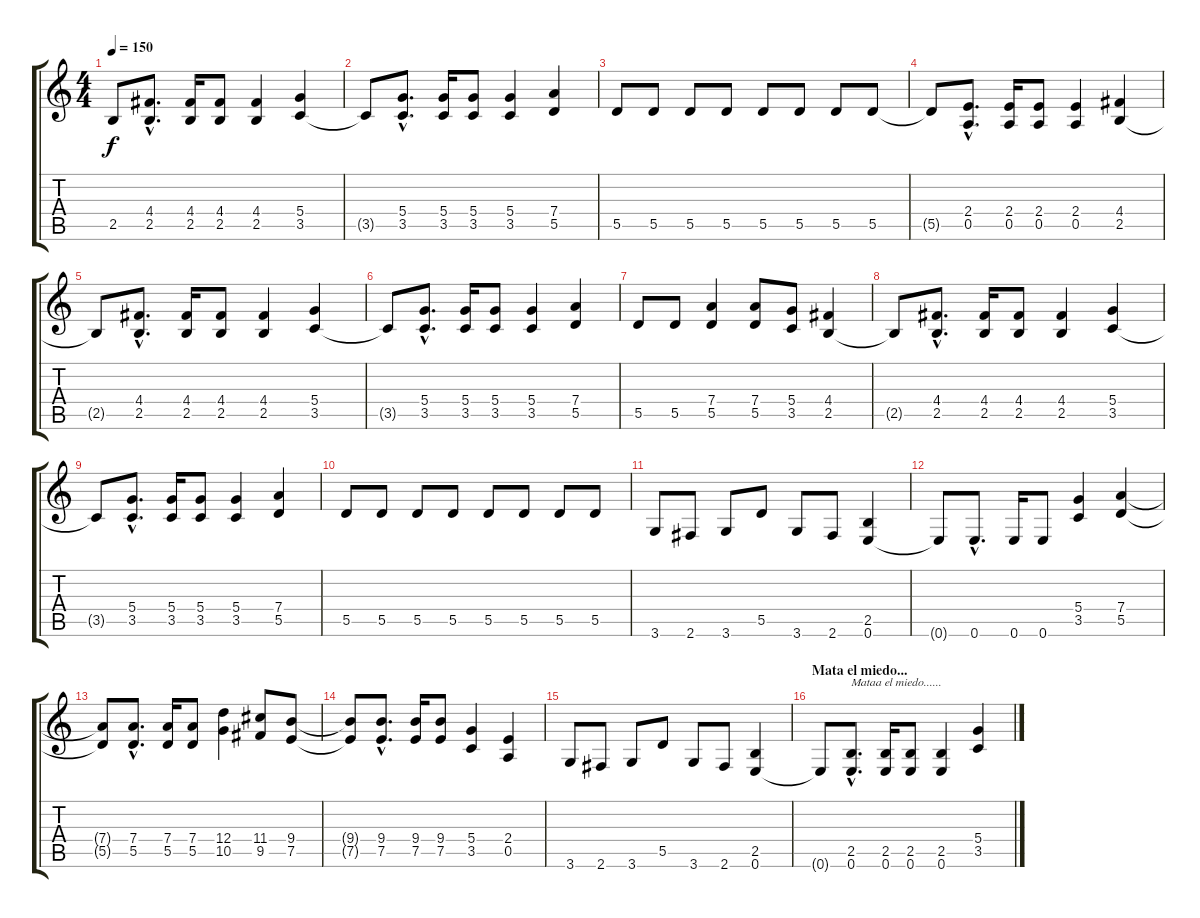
\track "" {instrument distortionguitar}
\staff {score tabs}
\tuning (E4 B3 G3 D3 A2 E2) {hide}
\ts (4 4)
\tempo 150
\clef g2
\ks c
2.5{t}.8{dy f} (4.4{hac} 2.5{hac}).8{d} (4.4 2.5).16 (4.4 2.5).8 (4.4 2.5).4 (5.4 3.5).4 |
3.5{t}.8 (5.4{hac} 3.5{hac}).8{d} (5.4 3.5).16 (5.4 3.5).8 (5.4 3.5).4 (7.4 5.5).4 |
5.5.8 5.5.8 5.5.8 5.5.8 5.5.8 5.5.8 5.5.8 5.5.8 |
5.5{t}.8 (2.4{hac} 0.5{hac}).8{d} (2.4 0.5).16 (2.4 0.5).8 (2.4 0.5).4 (4.4 2.5).4 |
2.5{t}.8 (4.4{hac} 2.5{hac}).8{d} (4.4 2.5).16 (4.4 2.5).8 (4.4 2.5).4 (5.4 3.5).4 |
3.5{t}.8 (5.4{hac} 3.5{hac}).8{d} (5.4 3.5).16 (5.4 3.5).8 (5.4 3.5).4 (7.4 5.5).4 |
5.5.8 5.5.8 (7.4 5.5).4 (7.4 5.5).8 (5.4 3.5).8 (4.4 2.5).4 |
2.5{t}.8 (4.4{hac} 2.5{hac}).8{d} (4.4 2.5).16 (4.4 2.5).8 (4.4 2.5).4 (5.4 3.5).4 |
3.5{t}.8 (5.4{hac} 3.5{hac}).8{d} (5.4 3.5).16 (5.4 3.5).8 (5.4 3.5).4 (7.4 5.5).4 |
5.5.8 5.5.8 5.5.8 5.5.8 5.5.8 5.5.8 5.5.8 5.5.8 |
3.6.8 2.6.8 3.6.8 5.5.8 3.6.8 2.6.8 (2.5 0.6).4 |
0.6{t}.8 0.6{hac}.8{d} 0.6.16 0.6.8 (5.4 3.5).4 (7.4 5.5).4 |
(7.4{t} 5.5{t}).8 (7.4{hac} 5.5{hac}).8{d} (7.4 5.5).16 (7.4 5.5).8 (12.4 10.5).4 (11.4 9.5).8 (9.4 7.5).8 |
(9.4{t} 7.5{t}).8 (9.4{hac} 7.5{hac}).8{d} (9.4 7.5).16 (9.4 7.5).8 (5.4 3.5).4 (2.4 0.5).4 |
3.6.8 2.6.8 3.6.8 5.5.8 3.6.8 2.6.8 (2.5 0.6).4 |
\section ("" "Mata el miedo...")
0.6{t}.8 (2.5{hac} 0.6{hac}).8{d txt "Mataa el miedo......"} (2.5 0.6).16 (2.5 0.6).8 (2.5 0.6).4 (5.4 3.5).4
